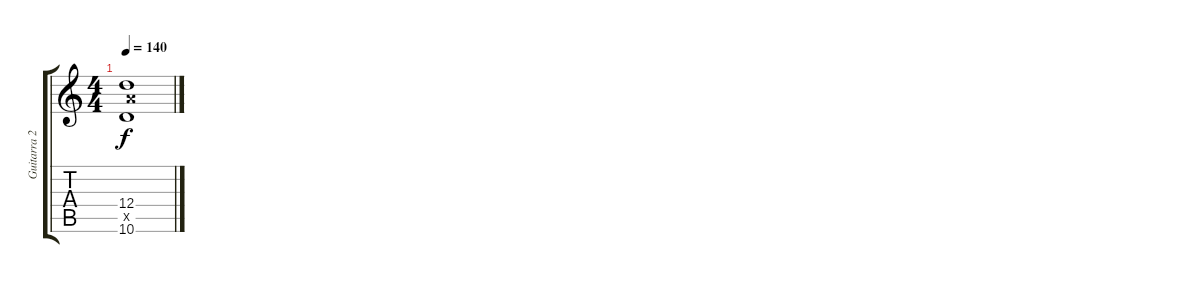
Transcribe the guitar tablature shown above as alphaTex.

\track ("Guitarra 2" "Guitarra 2") {instrument distortionguitar}
\staff {score tabs}
\tuning (E4 B3 G3 D3 A2 E2) {hide}
\ts (4 4)
\tempo 140
\clef g2
\ks c
(12.4 12.5{x} 10.6).1{dy f}
